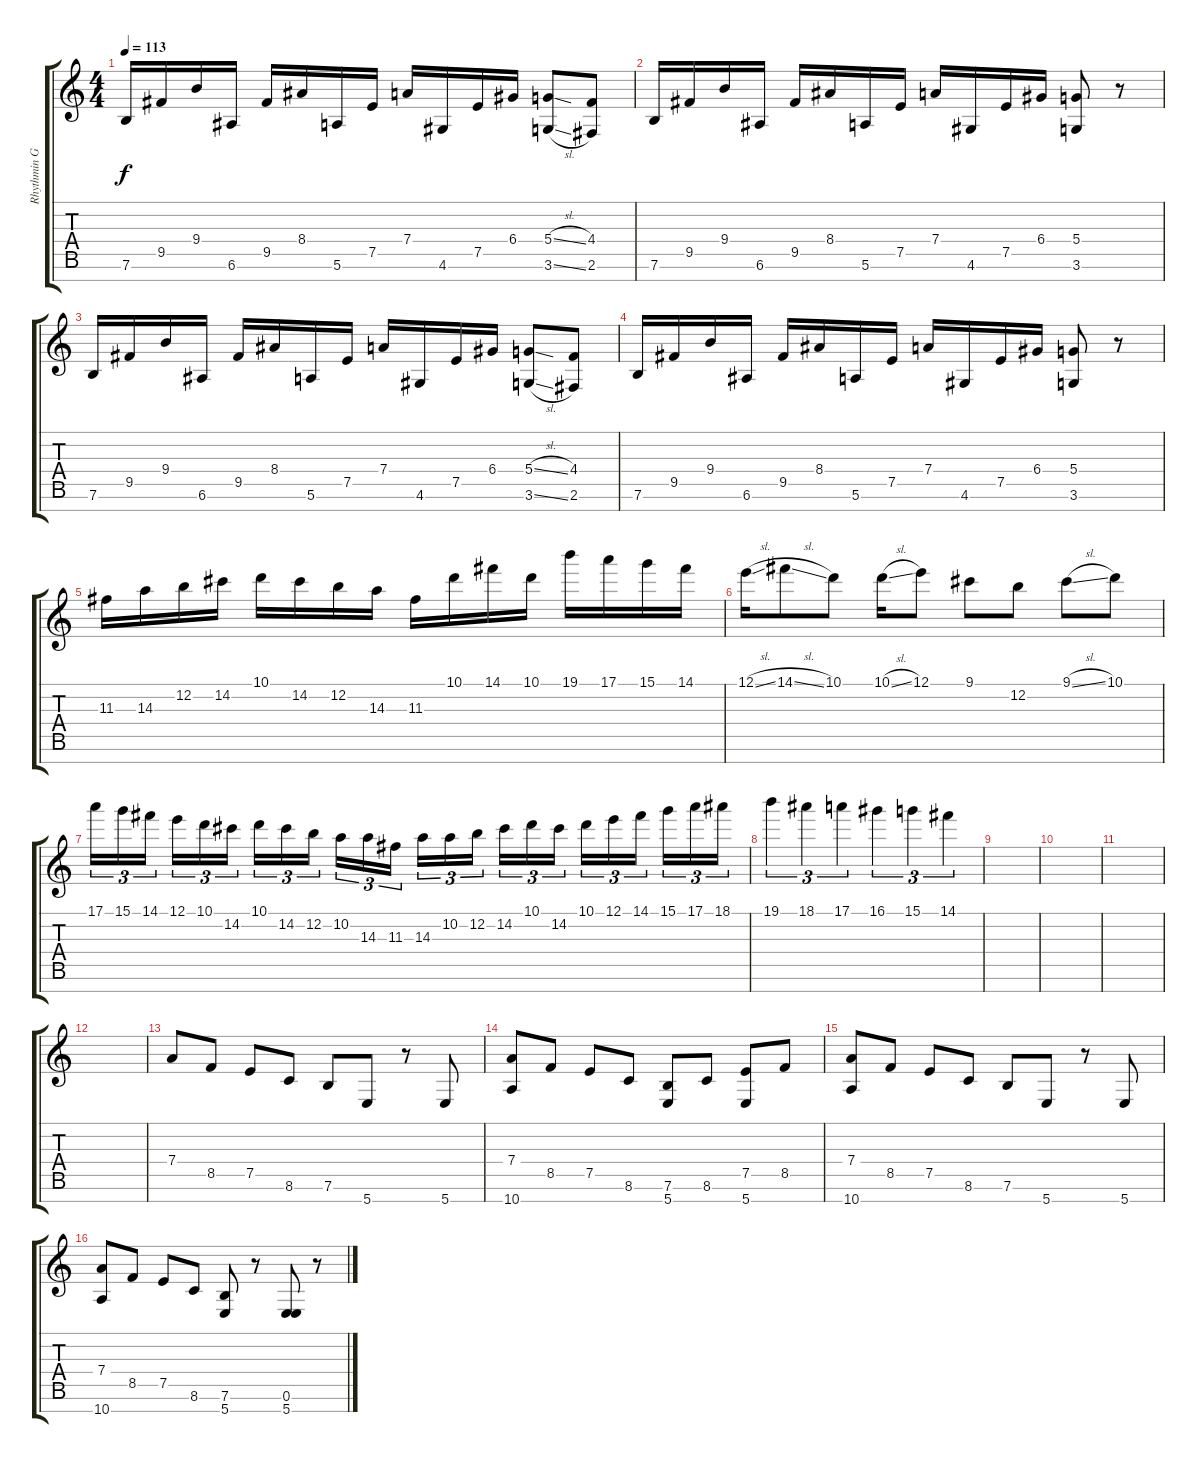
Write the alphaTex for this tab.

\track ("Rhythmin Guitar #1" "Rhythmin G") {instrument distortionguitar}
\staff {score tabs}
\tuning (E4 B3 G3 D3 A2 E2 B1) {hide}
\ts (4 4)
\tempo 113
\clef g2
\ks c
7.6.16{dy f} 9.5.16 9.4.16 6.6.16 9.5.16 8.4.16 5.6.16 7.5.16 7.4.16 4.6.16 7.5.16 6.4.16 (5.4{sl} 3.6{sl}).8 (4.4 2.6).8 |
7.6.16 9.5.16 9.4.16 6.6.16 9.5.16 8.4.16 5.6.16 7.5.16 7.4.16 4.6.16 7.5.16 6.4.16 (5.4 3.6).8 r.8 |
7.6.16 9.5.16 9.4.16 6.6.16 9.5.16 8.4.16 5.6.16 7.5.16 7.4.16 4.6.16 7.5.16 6.4.16 (5.4{sl} 3.6{sl}).8 (4.4 2.6).8 |
7.6.16 9.5.16 9.4.16 6.6.16 9.5.16 8.4.16 5.6.16 7.5.16 7.4.16 4.6.16 7.5.16 6.4.16 (5.4 3.6).8 r.8 |
11.3.16 14.3.16 12.2.16 14.2.16 10.1.16 14.2.16 12.2.16 14.3.16 11.3.16 10.1.16 14.1.16 10.1.16 19.1.16 17.1.16 15.1.16 14.1.16 |
12.1{sl}.16 14.1{sl}.8 10.1.8 10.1{sl}.16 12.1.8 9.1.8 12.2.8 9.1{sl}.8 10.1.8 |
17.1.16{tu (3 2)} 15.1.16{tu (3 2)} 14.1.16{tu (3 2) beam splitsecondary} 12.1.16{tu (3 2)} 10.1.16{tu (3 2)} 14.2.16{tu (3 2)} 10.1.16{tu (3 2)} 14.2.16{tu (3 2)} 12.2.16{tu (3 2) beam splitsecondary} 10.2.16{tu (3 2)} 14.3.16{tu (3 2)} 11.3.16{tu (3 2)} 14.3.16{tu (3 2)} 10.2.16{tu (3 2)} 12.2.16{tu (3 2) beam splitsecondary} 14.2.16{tu (3 2)} 10.1.16{tu (3 2)} 14.2.16{tu (3 2)} 10.1.16{tu (3 2)} 12.1.16{tu (3 2)} 14.1.16{tu (3 2) beam splitsecondary} 15.1.16{tu (3 2)} 17.1.16{tu (3 2)} 18.1.16{tu (3 2)} |
19.1.4{tu (3 2)} 18.1.4{tu (3 2)} 17.1.4{tu (3 2)} 16.1.4{tu (3 2)} 15.1.4{tu (3 2)} 14.1.4{tu (3 2)} |
|
|
|
|
7.4.8 8.5.8 7.5.8 8.6.8 7.6.8 5.7.8 r.8 5.7.8 |
(7.4 10.7).8 8.5.8 7.5.8 8.6.8 (7.6 5.7).8 8.6.8 (7.5 5.7).8 8.5.8 |
(7.4 10.7).8 8.5.8 7.5.8 8.6.8 7.6.8 5.7.8 r.8 5.7.8 |
(7.4 10.7).8 8.5.8 7.5.8 8.6.8 (7.6 5.7).8 r.8 (0.6 5.7).8 r.8
